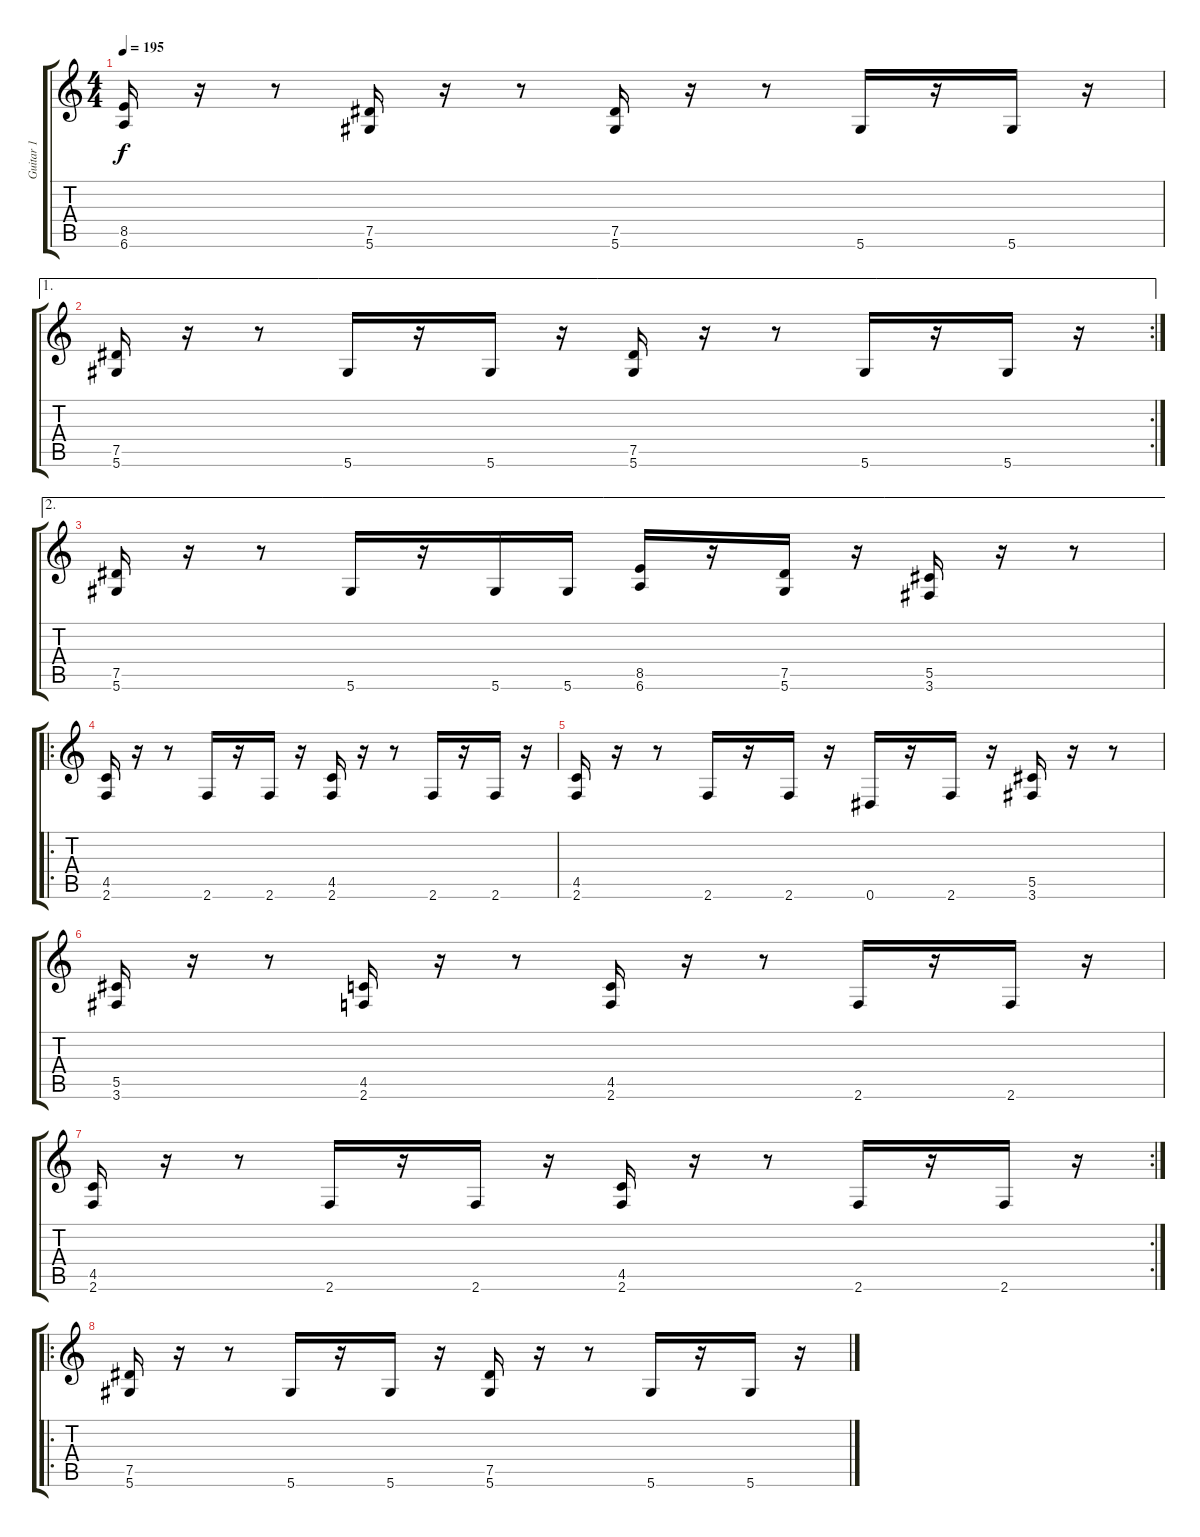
\track ("Guitar 1" "Guitar 1") {instrument distortionguitar}
\staff {score tabs}
\tuning (Eb4 Bb3 Gb3 Db3 Ab2 Eb2) {hide}
\ts (4 4)
\tempo 195
\clef g2
\ks c
(8.5 6.6).16{dy f} r.16 r.8 (7.5 5.6).16 r.16 r.8 (7.5 5.6).16 r.16 r.8 5.6.16 r.16 5.6.16 r.16 |
\ae 1
\rc 2
(7.5 5.6).16 r.16 r.8 5.6.16 r.16 5.6.16 r.16 (7.5 5.6).16 r.16 r.8 5.6.16 r.16 5.6.16 r.16 |
\ae 2
(7.5 5.6).16 r.16 r.8 5.6.16 r.16 5.6.16 5.6.16 (8.5 6.6).16 r.16 (7.5 5.6).16 r.16 (5.5 3.6).16 r.16 r.8 |
\ro
(4.5 2.6).16 r.16 r.8 2.6.16 r.16 2.6.16 r.16 (4.5 2.6).16 r.16 r.8 2.6.16 r.16 2.6.16 r.16 |
(4.5 2.6).16 r.16 r.8 2.6.16 r.16 2.6.16 r.16 0.6.16 r.16 2.6.16 r.16 (5.5 3.6).16 r.16 r.8 |
(5.5 3.6).16 r.16 r.8 (4.5 2.6).16 r.16 r.8 (4.5 2.6).16 r.16 r.8 2.6.16 r.16 2.6.16 r.16 |
\rc 2
(4.5 2.6).16 r.16 r.8 2.6.16 r.16 2.6.16 r.16 (4.5 2.6).16 r.16 r.8 2.6.16 r.16 2.6.16 r.16 |
\ro
(7.5 5.6).16 r.16 r.8 5.6.16 r.16 5.6.16 r.16 (7.5 5.6).16 r.16 r.8 5.6.16 r.16 5.6.16 r.16
